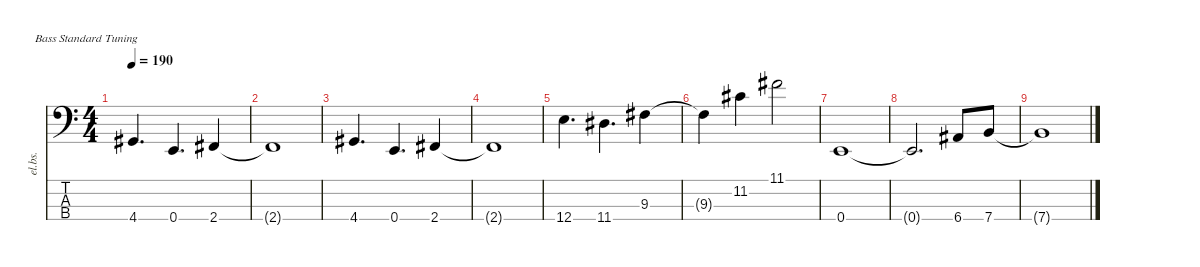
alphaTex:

\defaultSystemsLayout 4
\hideDynamics
\bracketExtendMode nobrackets
\track ("Electric Bass" "el.bs.") {instrument electricbassfinger}
\staff {score tabs}
\tuning (G2 D2 A1 E1)
\ts (4 4)
\tempo 190
\clef f4
\ks c
4.4{acc #}.4{d dy mf} 0.4.4{d} 2.4{acc #}.4 |
2.4{t acc #}.1 |
4.4{acc #}.4{d} 0.4.4{d} 2.4{acc #}.4 |
2.4{t acc #}.1 |
12.4.4{d} 11.4{acc #}.4{d} 9.3{acc #}.4 |
9.3{t acc #}.4 11.2{acc #}.4 11.1{acc #}.2 |
0.4.1 |
0.4{t}.2{d} 6.4{acc #}.8 7.4.8 |
7.4{t}.1
